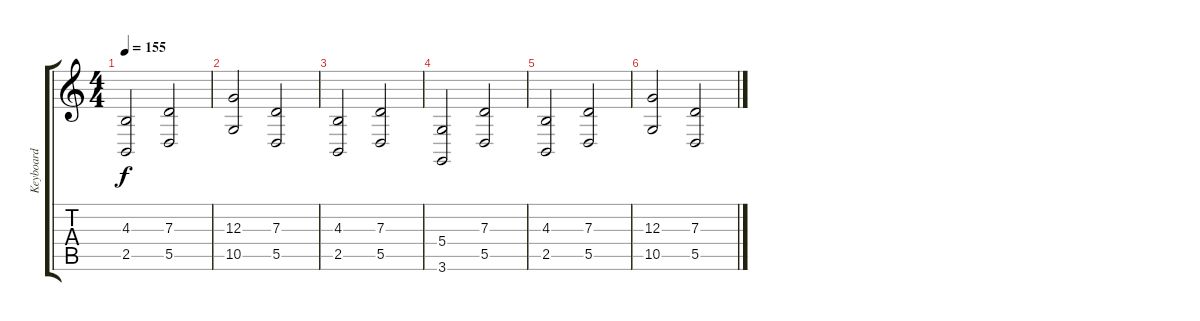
\track ("Keyboard" "Keyboard") {instrument stringensemble2}
\staff {score tabs}
\tuning (E4 B3 G3 D3 A2 E2) {hide}
\ts (4 4)
\tempo 155
\clef g2
\ks c
(4.3 2.5).2{dy f} (7.3 5.5).2 |
(12.3 10.5).2 (7.3 5.5).2 |
(4.3 2.5).2 (7.3 5.5).2 |
(5.4 3.6).2 (7.3 5.5).2 |
(4.3 2.5).2 (7.3 5.5).2 |
(12.3 10.5).2 (7.3 5.5).2
